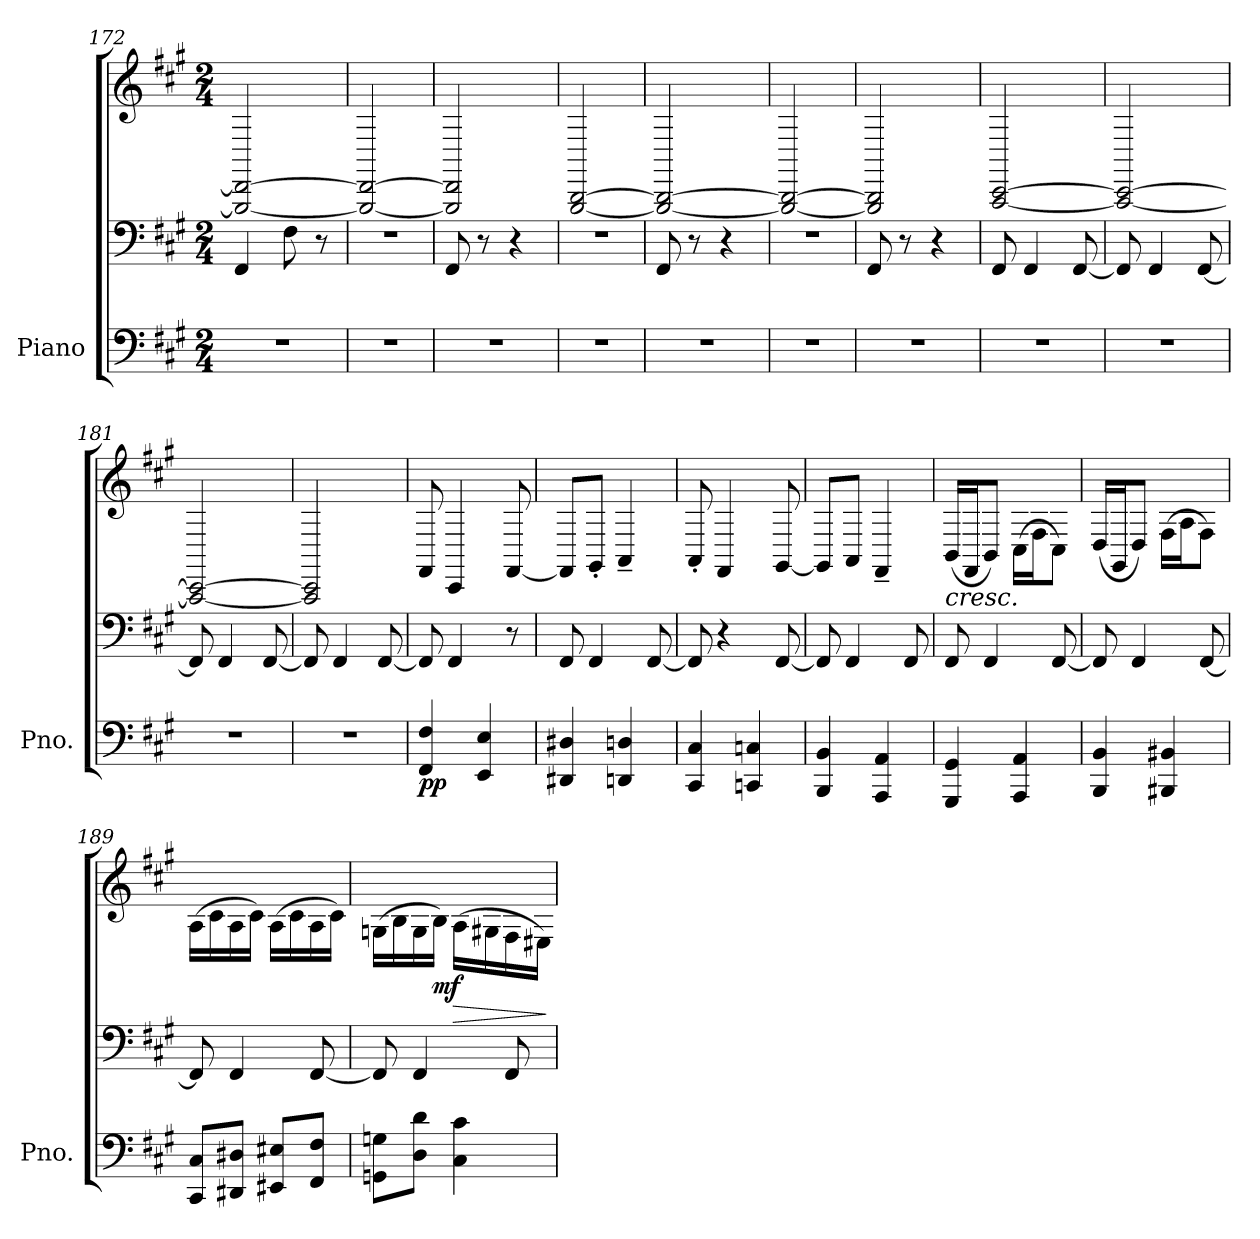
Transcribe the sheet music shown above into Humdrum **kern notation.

**kern	**kern	**kern	**dynam
*part1	*part1	*part1	*part1
*staff3	*staff2	*staff1	*staff1/2/3
*I"Piano	*	*	*
*I'Pno.	*	*	*
*clefF4	*clefF4	*clefG2	*
*k[f#c#g#]	*k[f#c#g#]	*k[f#c#g#]	*
*M2/4	*M2/4	*M2/4	*
=172	=172	=172	=172
2r	4FF#/	2GGG#/_ 2DD/_	.
.	8F#\	.	.
.	8r	.	.
=173	=173	=173	=173
2r	2r	2GGG#/_ 2DD/_	.
!!LO:LB:g=z
=174	=174	=174	=174
2r	8FF#/	2GGG#/] 2DD/]	.
.	8r	.	.
.	4r	.	.
=175	=175	=175	=175
2r	2r	[2GGG#/ [2BBB/	.
=176	=176	=176	=176
2r	8FF#/	2GGG#/_ 2BBB/_	.
.	8r	.	.
.	4r	.	.
=177	=177	=177	=177
2r	2r	2GGG#/_ 2BBB/_	.
=178	=178	=178	=178
2r	8FF#/	2GGG#/] 2BBB/]	.
.	8r	.	.
.	4r	.	.
=179	=179	=179	=179
2r	8FF#/	[2AAA/ [2CC#/	.
.	4FF#/	.	.
.	[8FF#/	.	.
=180	=180	=180	=180
2r	8FF#/]	2AAA/_ 2CC#/_	.
.	4FF#/	.	.
.	[8FF#/	.	.
=181	=181	=181	=181
2r	8FF#/]	2AAA/_ 2CC#/_	.
.	4FF#/	.	.
.	[8FF#/	.	.
=182	=182	=182	=182
2r	8FF#/]	2AAA/] 2CC#/]	.
.	4FF#/	.	.
.	[8FF#/	.	.
=183	=183	=183	=183
!	!	!	!LO:DY:b=3
4FF#/ 4F#/	8FF#/]	8FF#/	pp
.	4FF#/	4CC#/	.
4EE/ 4E/	.	.	.
.	8r	[8FF#/	.
!!LO:PB:g=z
=184	=184	=184	=184
4DD#X/ 4D#X/	8FF#/	8FF#/L]	.
.	4FF#/	8GG#'/J	.
4DDn/ 4Dn/	.	4AA~/	.
.	[8FF#/	.	.
=185	=185	=185	=185
4CC#/ 4C#/	8FF#/]	8AA'/	.
.	4r	4FF#/	.
4CCn/ 4Cn/	.	.	.
.	[8FF#/	[8GG#/	.
=186	=186	=186	=186
4BBB/ 4BB/	8FF#/]	8GG#/L]	.
.	4FF#/	8AA/J	.
4AAA/ 4AA/	.	4FF#~/	.
.	8FF#/	.	.
=187	=187	=187	=187
!	!	!LO:TX:b:i:t=cresc.	!
4GGG#/ 4GG#/	8FF#/	(<16BB/LL	.
.	.	16FF#/J	.
.	4FF#/	8BB/J)	.
4AAA/ 4AA/	.	(>16C#\LL	.
.	.	16F#\J	.
.	[8FF#/	8C#\J)	.
=188	=188	=188	=188
4BBB/ 4BB/	8FF#/]	(<16D/LL	.
.	.	16GG#/J	.
.	4FF#/	8D/J)	.
4BBB#X/ 4BB#X/	.	(>16F#\LL	.
.	.	16A\J	.
.	[8FF#/	8F#\J)	.
=189	=189	=189	=189
8CC#/ 8C#/L	8FF#/]	(>16A\LL	.
.	.	16c#\	.
8DD#X/ 8D#X/J	4FF#/	16A\	.
.	.	16c#\JJ)	.
8EE#X/ 8E#X/L	.	(>16A\LL	.
.	.	16c#\	.
8FF#/ 8F#/J	[8FF#/	16A\	.
.	.	16c#\JJ)	.
!!LO:LB:g=z
=190	=190	=190	=190
8GGn\ 8Gn\L	8FF#/]	(>16Gn\LL	.
.	.	16B\	.
8D\ 8d\J	4FF#/	16G\	.
!	!	!	!LO:DY:b
.	.	16B\JJ)	mf
!	!	!	!LO:HP:b
4C#\ 4c#\	.	(>16A\LL	>
.	.	16G#X\	.
.	8FF#/	16F#\	.
.	.	16E#X\JJ)	.
.	.	.	]
=	=	=	=
*-	*-	*-	*-
